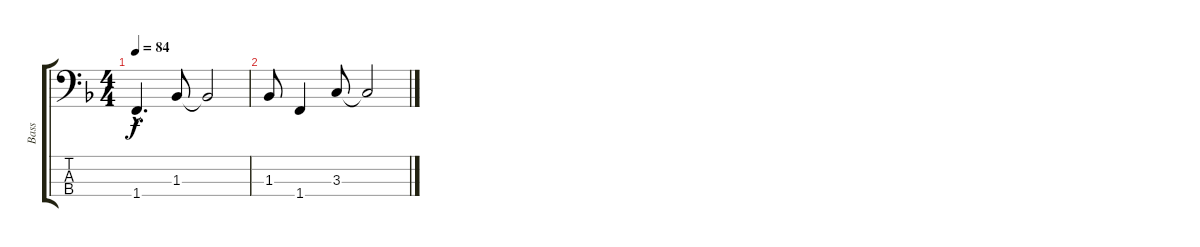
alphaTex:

\track ("Bass" "Bass") {instrument electricbassfinger}
\staff {score tabs}
\tuning (G2 D2 A1 E1) {hide}
\ts (4 4)
\tempo 84
\clef f4
\ks f
1.4{hac}.4{d dy f volume 2} 1.3.8 1.3{t}.2 |
1.3.8{volume 1} 1.4.4 3.3.8 3.3{t}.2
